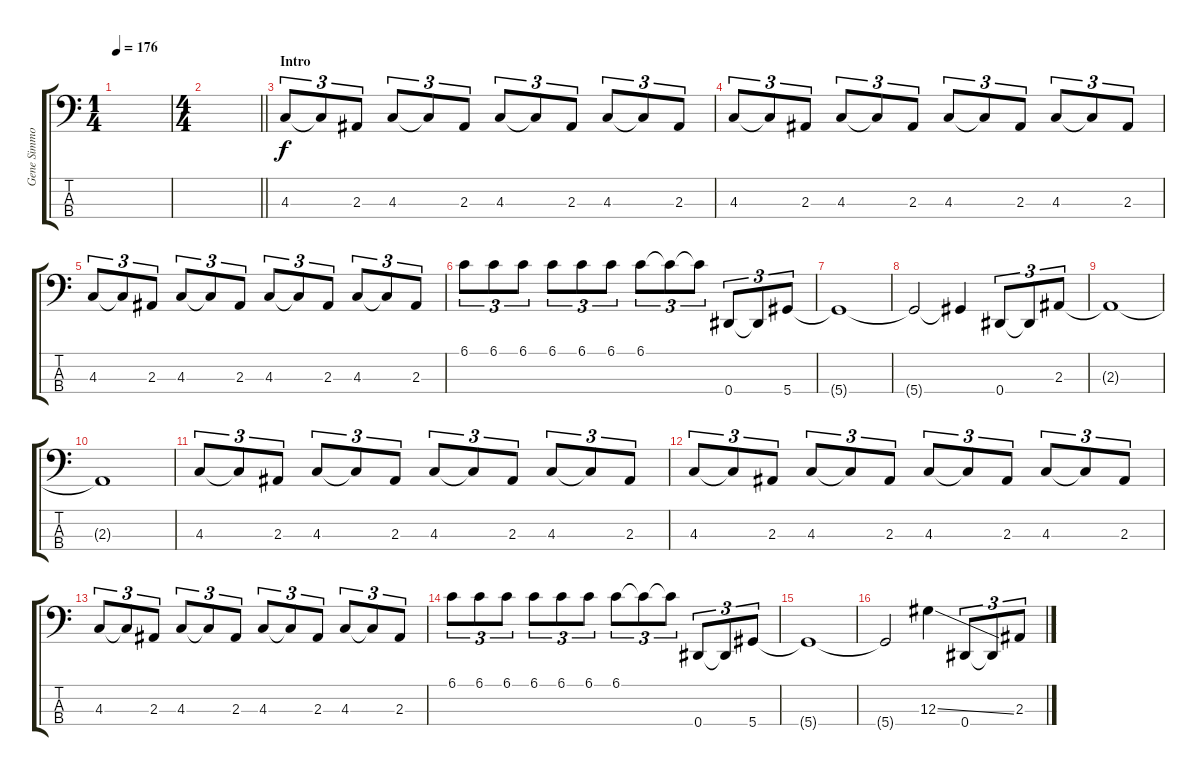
\track ("Gene Simmons" "Gene Simmo") {instrument electricbasspick}
\staff {score tabs}
\tuning (Gb2 Db2 Ab1 Eb1) {hide}
\ts (1 4)
\tempo 176
\clef f4
\ks c
|
\ts (4 4)
\barLineRight lightlight
|
\section ("" "Intro")
4.3.8{tu (3 2)} 4.3{t}.8{tu (3 2)} 2.3.8{tu (3 2)} 4.3.8{tu (3 2)} 4.3{t}.8{tu (3 2)} 2.3.8{tu (3 2)} 4.3.8{tu (3 2)} 4.3{t}.8{tu (3 2)} 2.3.8{tu (3 2)} 4.3.8{tu (3 2)} 4.3{t}.8{tu (3 2)} 2.3.8{tu (3 2)} |
4.3.8{tu (3 2)} 4.3{t}.8{tu (3 2)} 2.3.8{tu (3 2)} 4.3.8{tu (3 2)} 4.3{t}.8{tu (3 2)} 2.3.8{tu (3 2)} 4.3.8{tu (3 2)} 4.3{t}.8{tu (3 2)} 2.3.8{tu (3 2)} 4.3.8{tu (3 2)} 4.3{t}.8{tu (3 2)} 2.3.8{tu (3 2)} |
4.3.8{tu (3 2)} 4.3{t}.8{tu (3 2)} 2.3.8{tu (3 2)} 4.3.8{tu (3 2)} 4.3{t}.8{tu (3 2)} 2.3.8{tu (3 2)} 4.3.8{tu (3 2)} 4.3{t}.8{tu (3 2)} 2.3.8{tu (3 2)} 4.3.8{tu (3 2)} 4.3{t}.8{tu (3 2)} 2.3.8{tu (3 2)} |
6.1.8{tu (3 2)} 6.1.8{tu (3 2)} 6.1.8{tu (3 2)} 6.1.8{tu (3 2)} 6.1.8{tu (3 2)} 6.1.8{tu (3 2)} 6.1.8{tu (3 2)} 6.1{t}.8{tu (3 2)} 6.1{t}.8{tu (3 2)} 0.4.8{tu (3 2)} 0.4{t}.8{tu (3 2)} 5.4.8{tu (3 2)} |
5.4{t}.1 |
5.4{t}.2 5.4{t}.4 0.4.8{tu (3 2)} 0.4{t}.8{tu (3 2)} 2.3.8{tu (3 2)} |
2.3{t}.1 |
2.3{t}.1 |
4.3.8{tu (3 2)} 4.3{t}.8{tu (3 2)} 2.3.8{tu (3 2)} 4.3.8{tu (3 2)} 4.3{t}.8{tu (3 2)} 2.3.8{tu (3 2)} 4.3.8{tu (3 2)} 4.3{t}.8{tu (3 2)} 2.3.8{tu (3 2)} 4.3.8{tu (3 2)} 4.3{t}.8{tu (3 2)} 2.3.8{tu (3 2)} |
4.3.8{tu (3 2)} 4.3{t}.8{tu (3 2)} 2.3.8{tu (3 2)} 4.3.8{tu (3 2)} 4.3{t}.8{tu (3 2)} 2.3.8{tu (3 2)} 4.3.8{tu (3 2)} 4.3{t}.8{tu (3 2)} 2.3.8{tu (3 2)} 4.3.8{tu (3 2)} 4.3{t}.8{tu (3 2)} 2.3.8{tu (3 2)} |
4.3.8{tu (3 2)} 4.3{t}.8{tu (3 2)} 2.3.8{tu (3 2)} 4.3.8{tu (3 2)} 4.3{t}.8{tu (3 2)} 2.3.8{tu (3 2)} 4.3.8{tu (3 2)} 4.3{t}.8{tu (3 2)} 2.3.8{tu (3 2)} 4.3.8{tu (3 2)} 4.3{t}.8{tu (3 2)} 2.3.8{tu (3 2)} |
6.1.8{tu (3 2)} 6.1.8{tu (3 2)} 6.1.8{tu (3 2)} 6.1.8{tu (3 2)} 6.1.8{tu (3 2)} 6.1.8{tu (3 2)} 6.1.8{tu (3 2)} 6.1{t}.8{tu (3 2)} 6.1{t}.8{tu (3 2)} 0.4.8{tu (3 2)} 0.4{t}.8{tu (3 2)} 5.4.8{tu (3 2)} |
5.4{t}.1 |
5.4{t}.2 12.3{ss}.4 0.4.8{tu (3 2)} 0.4{t}.8{tu (3 2)} 2.3.8{tu (3 2)}
